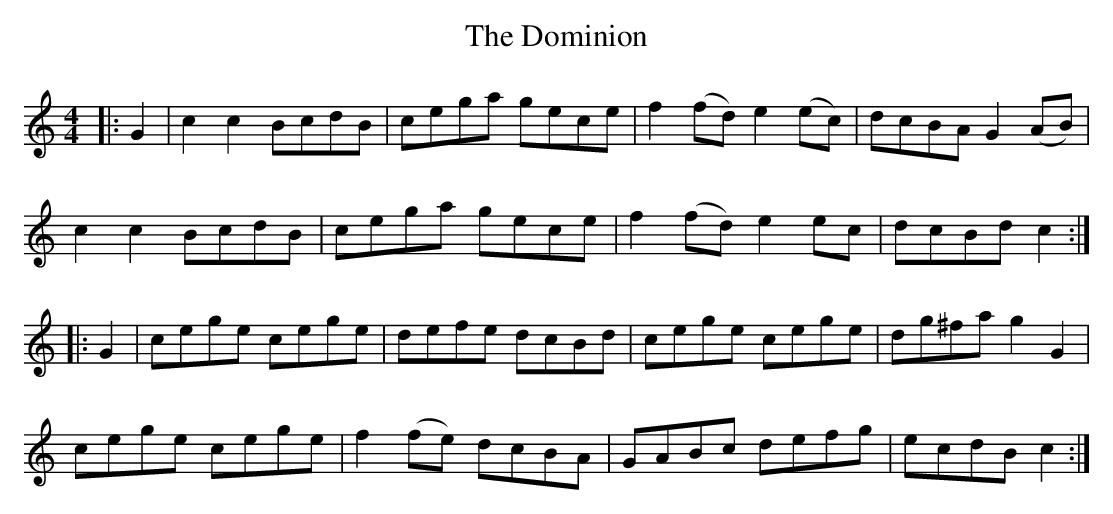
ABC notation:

X:1
T: The Dominion
M: 4/4
L: 1/8
K: Cmaj
|:G2|c2c2 BcdB|cega gece|f2 (fd) e2 (ec)|dcBA G2 (AB)|
c2c2 BcdB|cega gece|f2 (fd) e2 ec|dcBd c2:|
|:G2|cege cege|defe dcBd|cege cege|dg^fa g2G2|
cege cege|f2 (fe) dcBA|GABc defg|ecdB c2:|
